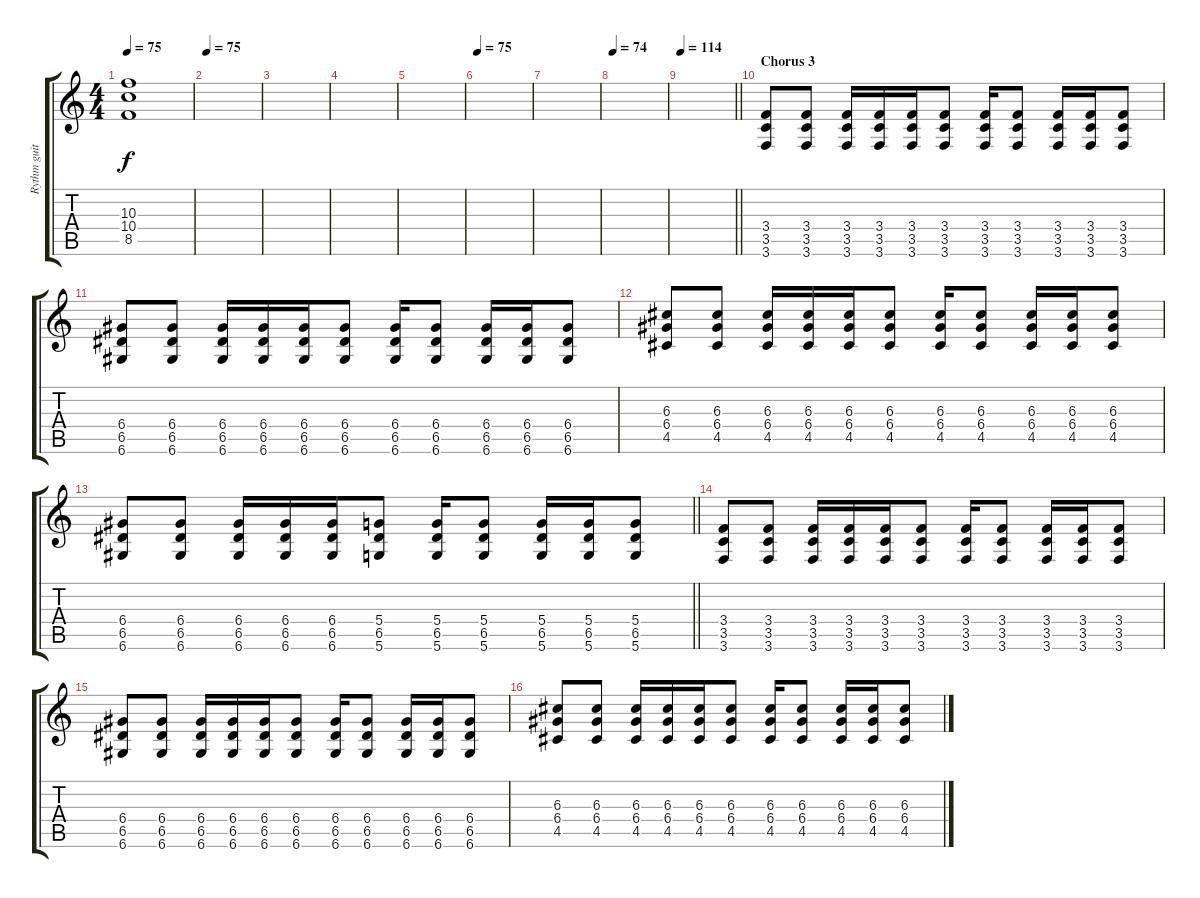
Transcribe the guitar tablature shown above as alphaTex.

\track ("Rythm guitar" "Rythm guit") {instrument distortionguitar}
\staff {score tabs}
\tuning (E4 B3 G3 D3 A2 D2) {hide}
\ts (4 4)
\tempo 75
\clef g2
\ks c
(10.3{t} 10.4{t} 8.5{t}).1{dy f} |
\tempo 75
|
|
|
|
\tempo 75
|
|
\tempo 74
|
\tempo 114
\barLineRight lightlight
|
\section ("" "Chorus 3")
(3.4 3.5 3.6).8{volume 13} (3.4 3.5 3.6).8 (3.4 3.5 3.6).16 (3.4 3.5 3.6).16 (3.4 3.5 3.6).16 (3.4 3.5 3.6).8 (3.4 3.5 3.6).16 (3.4 3.5 3.6).8 (3.4 3.5 3.6).16 (3.4 3.5 3.6).16 (3.4 3.5 3.6).8 |
(6.4 6.5 6.6).8 (6.4 6.5 6.6).8 (6.4 6.5 6.6).16 (6.4 6.5 6.6).16 (6.4 6.5 6.6).16 (6.4 6.5 6.6).8 (6.4 6.5 6.6).16 (6.4 6.5 6.6).8 (6.4 6.5 6.6).16 (6.4 6.5 6.6).16 (6.4 6.5 6.6).8 |
(6.3 6.4 4.5).8 (6.3 6.4 4.5).8 (6.3 6.4 4.5).16 (6.3 6.4 4.5).16 (6.3 6.4 4.5).16 (6.3 6.4 4.5).8 (6.3 6.4 4.5).16 (6.3 6.4 4.5).8 (6.3 6.4 4.5).16 (6.3 6.4 4.5).16 (6.3 6.4 4.5).8 |
\barLineRight lightlight
(6.4 6.5 6.6).8 (6.4 6.5 6.6).8 (6.4 6.5 6.6).16 (6.4 6.5 6.6).16 (6.4 6.5 6.6).16 (5.4 6.5 5.6).8 (5.4 6.5 5.6).16 (5.4 6.5 5.6).8 (5.4 6.5 5.6).16 (5.4 6.5 5.6).16 (5.4 6.5 5.6).8 |
(3.4 3.5 3.6).8{volume 13} (3.4 3.5 3.6).8 (3.4 3.5 3.6).16 (3.4 3.5 3.6).16 (3.4 3.5 3.6).16 (3.4 3.5 3.6).8 (3.4 3.5 3.6).16 (3.4 3.5 3.6).8 (3.4 3.5 3.6).16 (3.4 3.5 3.6).16 (3.4 3.5 3.6).8 |
(6.4 6.5 6.6).8 (6.4 6.5 6.6).8 (6.4 6.5 6.6).16 (6.4 6.5 6.6).16 (6.4 6.5 6.6).16 (6.4 6.5 6.6).8 (6.4 6.5 6.6).16 (6.4 6.5 6.6).8 (6.4 6.5 6.6).16 (6.4 6.5 6.6).16 (6.4 6.5 6.6).8 |
(6.3 6.4 4.5).8 (6.3 6.4 4.5).8 (6.3 6.4 4.5).16 (6.3 6.4 4.5).16 (6.3 6.4 4.5).16 (6.3 6.4 4.5).8 (6.3 6.4 4.5).16 (6.3 6.4 4.5).8 (6.3 6.4 4.5).16 (6.3 6.4 4.5).16 (6.3 6.4 4.5).8
